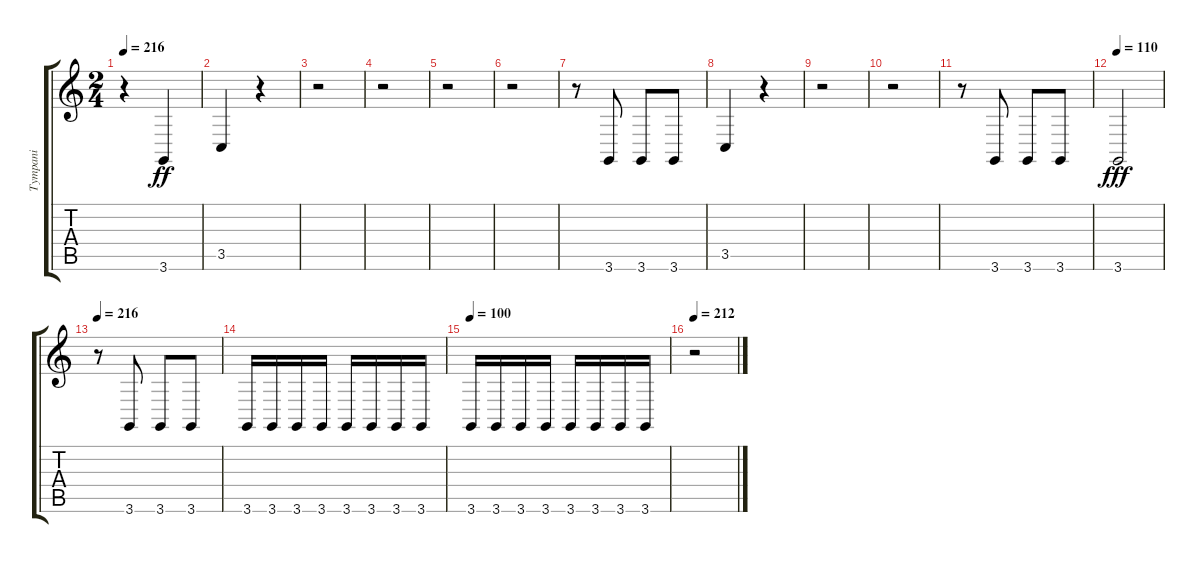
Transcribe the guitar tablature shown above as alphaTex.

\track ("Tympani" "Tympani") {instrument timpani}
\staff {score tabs}
\tuning (E4 B3 G3 D3 A2 E2) {hide}
\ts (2 4)
\tempo 216
\clef g2
\ks c
r.4{dy ff} 3.6.4 |
3.5.4 r.4 |
r.2 |
r.2 |
r.2 |
r.2 |
r.8 3.6.8 3.6.8 3.6.8 |
3.5.4 r.4 |
r.2 |
r.2 |
r.8 3.6.8 3.6.8 3.6.8 |
\tempo 110
3.6.2{dy fff} |
\tempo 216
r.8 3.6.8 3.6.8 3.6.8 |
3.6.16 3.6.16 3.6.16 3.6.16 3.6.16 3.6.16 3.6.16 3.6.16 |
\tempo 100
3.6.16 3.6.16 3.6.16 3.6.16 3.6.16 3.6.16 3.6.16 3.6.16 |
\tempo 212
r.2
